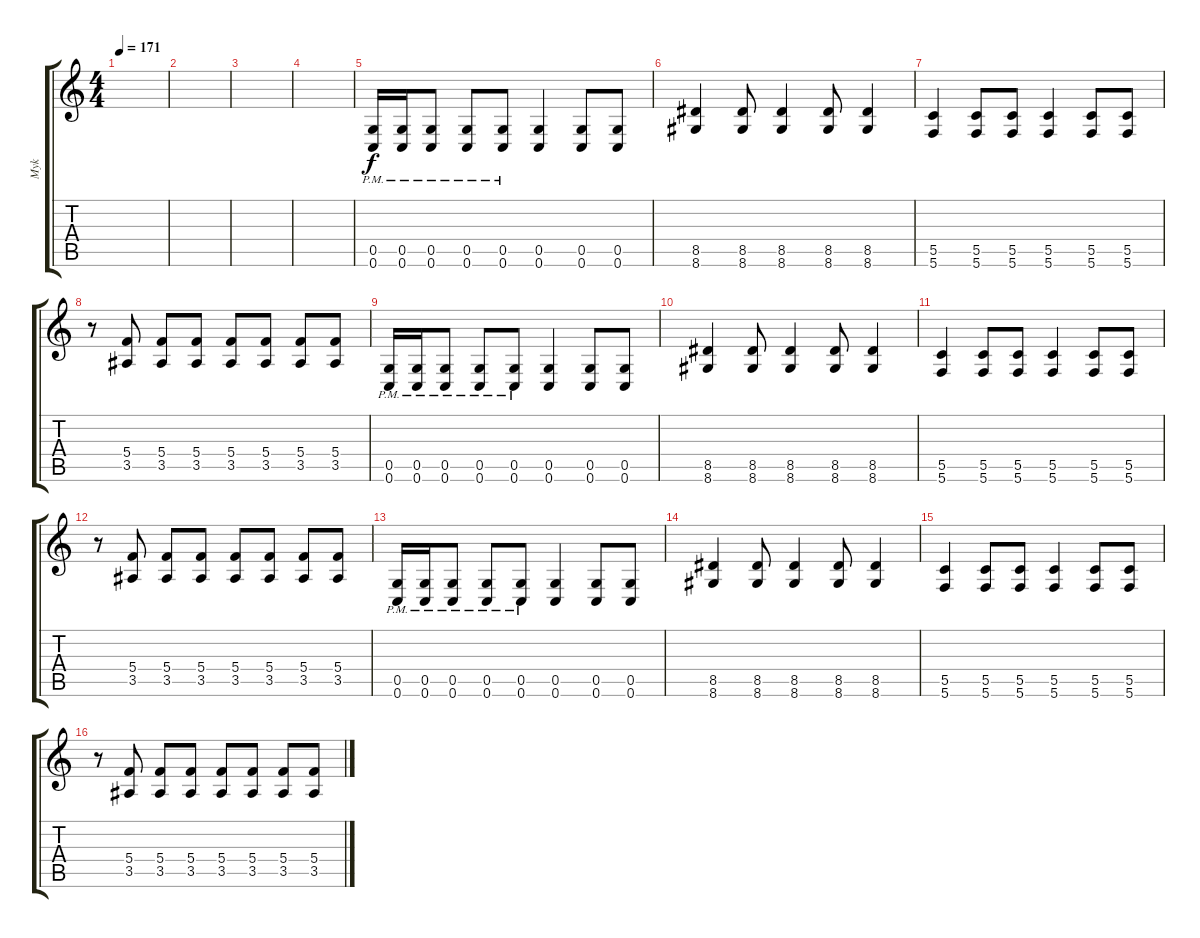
\track ("Myk" "Myk") {instrument distortionguitar}
\staff {score tabs}
\tuning (D4 A3 F3 C3 G2 C2) {hide}
\ts (4 4)
\tempo 171
\clef g2
\ks c
|
|
|
|
(0.5{pm} 0.6{pm}).16{volume 13} (0.5{pm} 0.6{pm}).16 (0.5{pm} 0.6{pm}).8 (0.5{pm} 0.6{pm}).8 (0.5{pm} 0.6{pm}).8 (0.5 0.6).4 (0.5 0.6).8 (0.5 0.6).8 |
(8.5 8.6).4 (8.5 8.6).8 (8.5 8.6).4 (8.5 8.6).8 (8.5 8.6).4 |
(5.5 5.6).4 (5.5 5.6).8 (5.5 5.6).8 (5.5 5.6).4 (5.5 5.6).8 (5.5 5.6).8 |
r.8 (5.4 3.5).8 (5.4 3.5).8 (5.4 3.5).8 (5.4 3.5).8 (5.4 3.5).8 (5.4 3.5).8 (5.4 3.5).8 |
(0.5{pm} 0.6{pm}).16 (0.5{pm} 0.6{pm}).16 (0.5{pm} 0.6{pm}).8 (0.5{pm} 0.6{pm}).8 (0.5{pm} 0.6{pm}).8 (0.5 0.6).4 (0.5 0.6).8 (0.5 0.6).8 |
(8.5 8.6).4 (8.5 8.6).8 (8.5 8.6).4 (8.5 8.6).8 (8.5 8.6).4 |
(5.5 5.6).4 (5.5 5.6).8 (5.5 5.6).8 (5.5 5.6).4 (5.5 5.6).8 (5.5 5.6).8 |
r.8 (5.4 3.5).8 (5.4 3.5).8 (5.4 3.5).8 (5.4 3.5).8 (5.4 3.5).8 (5.4 3.5).8 (5.4 3.5).8 |
(0.5{pm} 0.6{pm}).16 (0.5{pm} 0.6{pm}).16 (0.5{pm} 0.6{pm}).8 (0.5{pm} 0.6{pm}).8 (0.5{pm} 0.6{pm}).8 (0.5 0.6).4 (0.5 0.6).8 (0.5 0.6).8 |
(8.5 8.6).4 (8.5 8.6).8 (8.5 8.6).4 (8.5 8.6).8 (8.5 8.6).4 |
(5.5 5.6).4 (5.5 5.6).8 (5.5 5.6).8 (5.5 5.6).4 (5.5 5.6).8 (5.5 5.6).8 |
r.8 (5.4 3.5).8 (5.4 3.5).8 (5.4 3.5).8 (5.4 3.5).8 (5.4 3.5).8 (5.4 3.5).8 (5.4 3.5).8
